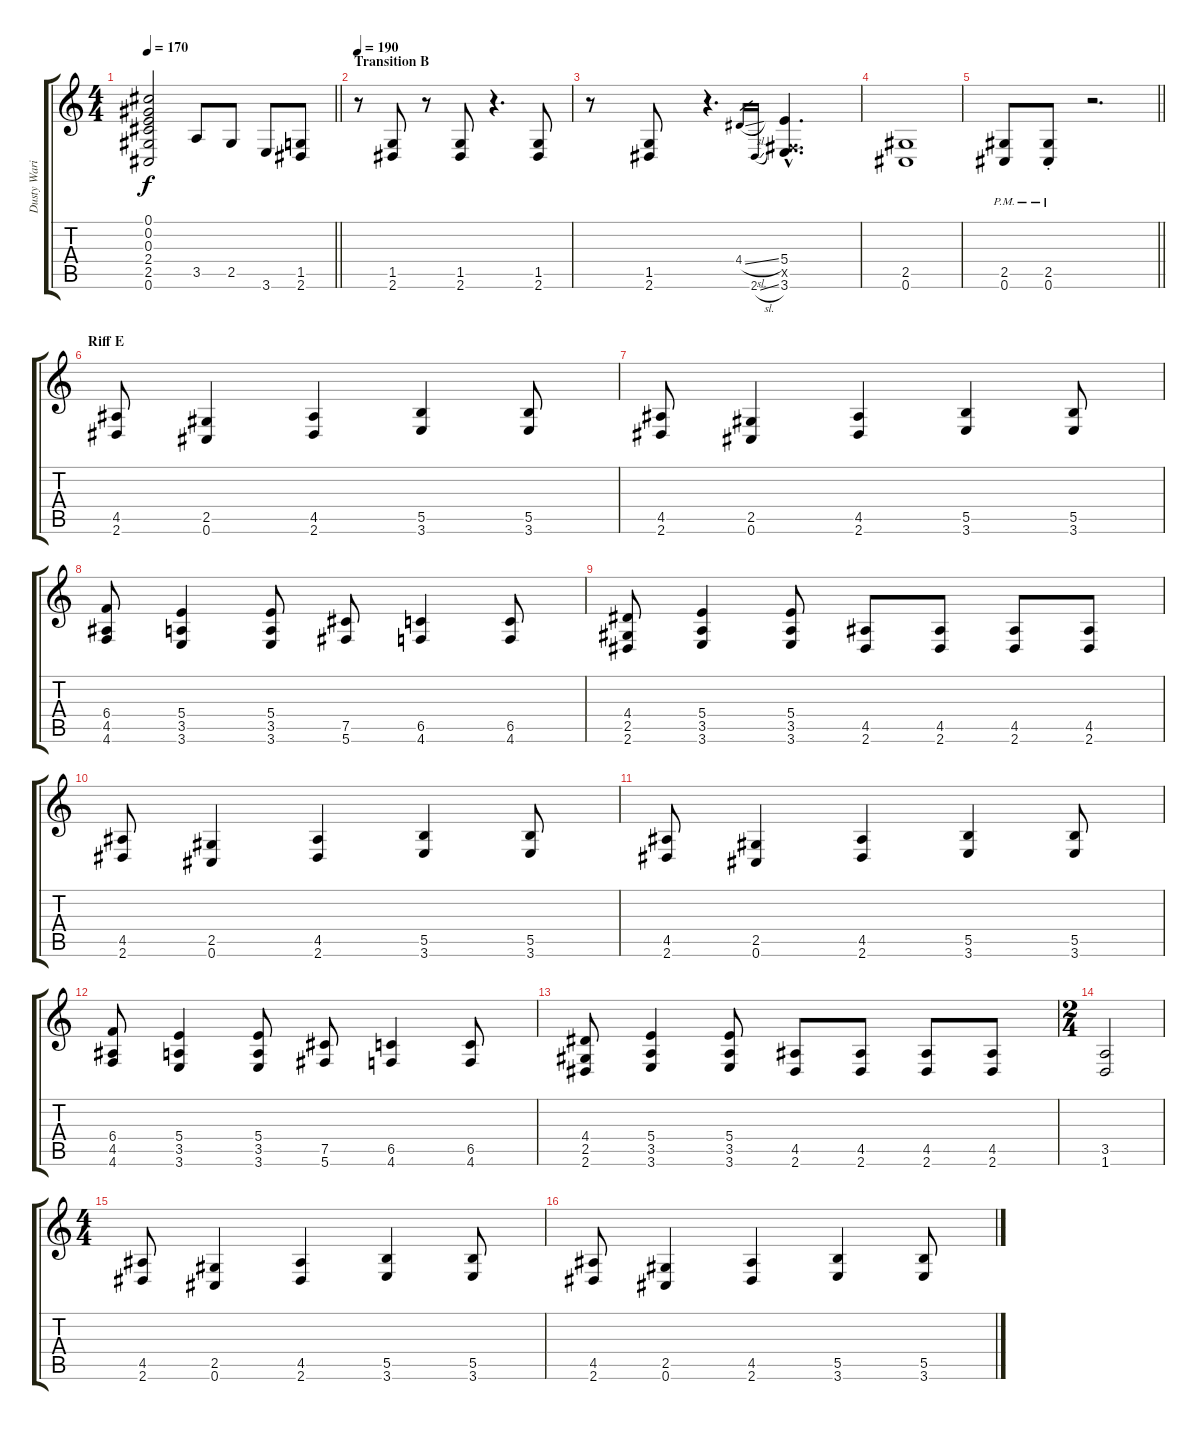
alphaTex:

\track ("Dusty Waring" "Dusty Wari") {instrument overdrivenguitar}
\staff {score tabs}
\tuning (Db4 Ab3 E3 B2 Gb2 Db2) {hide}
\ts (4 4)
\tempo 170
\clef g2
\barLineRight lightlight
\ks c
(0.1{t} 0.2{t} 0.3{t} 2.4{t} 2.5{t} 0.6{t}).2{dy f} 3.5.8 2.5.8 3.6.8 (1.5 2.6).8 |
\section ("" "Transition B")
\tempo 190
r.8 (1.5 2.6).8 r.8 (1.5 2.6).8 r.4{d} (1.5 2.6).8 |
r.8 (1.5 2.6).8 r.4{d} 4.4{sl}.16{gr} 2.6{sl}.16{gr} (5.4{hac} 0.5{hac x} 3.6{hac}).4{d} |
(2.5 0.6).1 |
\barLineRight lightlight
(2.5{pm} 0.6{pm}).8 (2.5{pm st} 0.6{pm st}).8 r.2{d} |
\section ("" "Riff E")
(4.5 2.6).8 (2.5 0.6).4 (4.5 2.6).4 (5.5 3.6).4 (5.5 3.6).8 |
(4.5 2.6).8 (2.5 0.6).4 (4.5 2.6).4 (5.5 3.6).4 (5.5 3.6).8 |
(6.4 4.5 4.6).8 (5.4 3.5 3.6).4 (5.4 3.5 3.6).8 (7.5 5.6).8 (6.5 4.6).4 (6.5 4.6).8 |
(4.4 2.5 2.6).8 (5.4 3.5 3.6).4 (5.4 3.5 3.6).8 (4.5 2.6).8 (4.5 2.6).8 (4.5 2.6).8 (4.5 2.6).8 |
(4.5 2.6).8 (2.5 0.6).4 (4.5 2.6).4 (5.5 3.6).4 (5.5 3.6).8 |
(4.5 2.6).8 (2.5 0.6).4 (4.5 2.6).4 (5.5 3.6).4 (5.5 3.6).8 |
(6.4 4.5 4.6).8 (5.4 3.5 3.6).4 (5.4 3.5 3.6).8 (7.5 5.6).8 (6.5 4.6).4 (6.5 4.6).8 |
(4.4 2.5 2.6).8 (5.4 3.5 3.6).4 (5.4 3.5 3.6).8 (4.5 2.6).8 (4.5 2.6).8 (4.5 2.6).8 (4.5 2.6).8 |
\ts (2 4)
(3.5 1.6).2 |
\ts (4 4)
(4.5 2.6).8 (2.5 0.6).4 (4.5 2.6).4 (5.5 3.6).4 (5.5 3.6).8 |
(4.5 2.6).8 (2.5 0.6).4 (4.5 2.6).4 (5.5 3.6).4 (5.5 3.6).8
